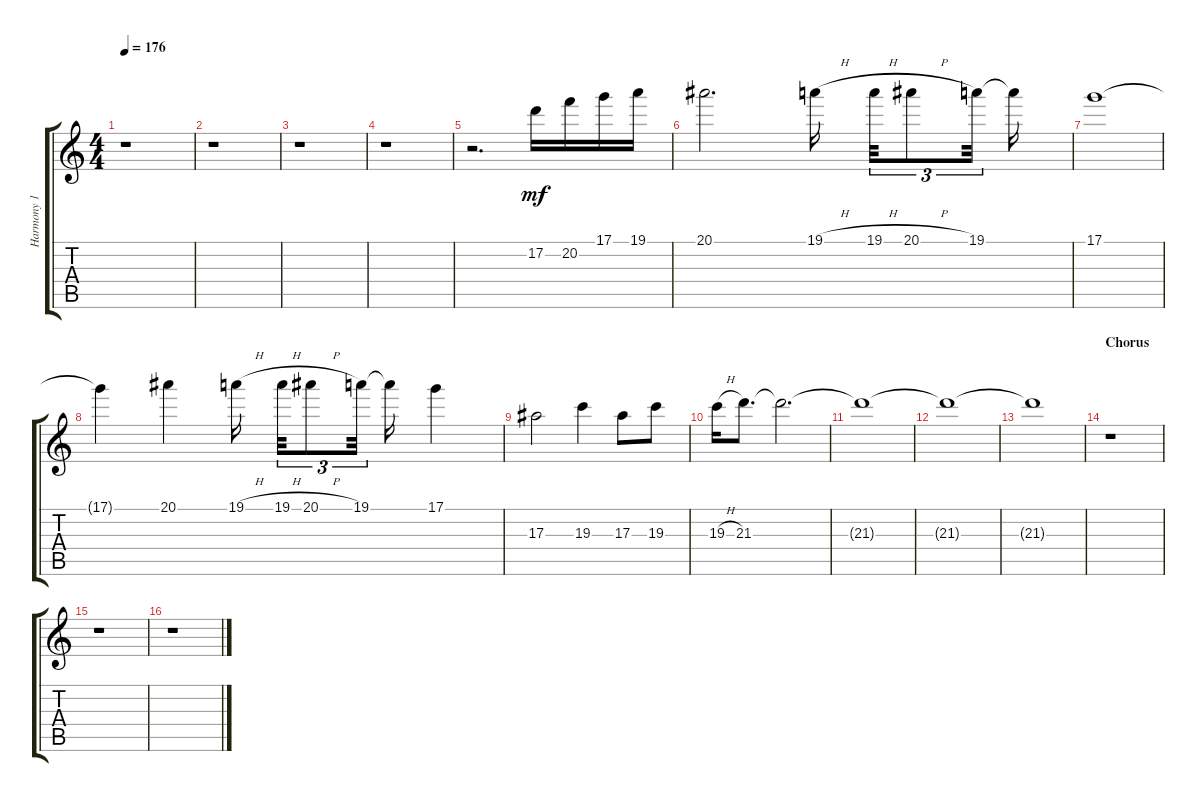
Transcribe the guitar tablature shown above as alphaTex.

\track ("Harmony 1" "Harmony 1") {instrument overdrivenguitar}
\staff {score tabs}
\tuning (D4 A3 F3 C3 G2 C2) {hide}
\ts (4 4)
\tempo 176
\clef g2
\ks aminor
r.1{dy mf} |
r.1 |
r.1 |
r.1 |
r.2{d} 17.2.16 20.2.16 17.1.16 19.1.16 |
20.1.2{d} 19.1{h}.16 19.1{h}.32{tu (3 2)} 20.1{h}.8{tu (3 2)} 19.1.32{tu (3 2)} 19.1{t}.16 |
17.1.1 |
17.1{t}.4 20.1.4 19.1{h}.16 19.1{h}.32{tu (3 2)} 20.1{h}.8{tu (3 2)} 19.1.32{tu (3 2)} 19.1{t}.16 17.1.4 |
17.3.2 19.3.4 17.3.8 19.3.8 |
19.3{h}.16 21.3.8{d} 21.3{t}.2{d} |
21.3{t}.1 |
21.3{t}.1 |
21.3{t}.1 |
\section ("" "Chorus")
r.1 |
r.1 |
r.1
